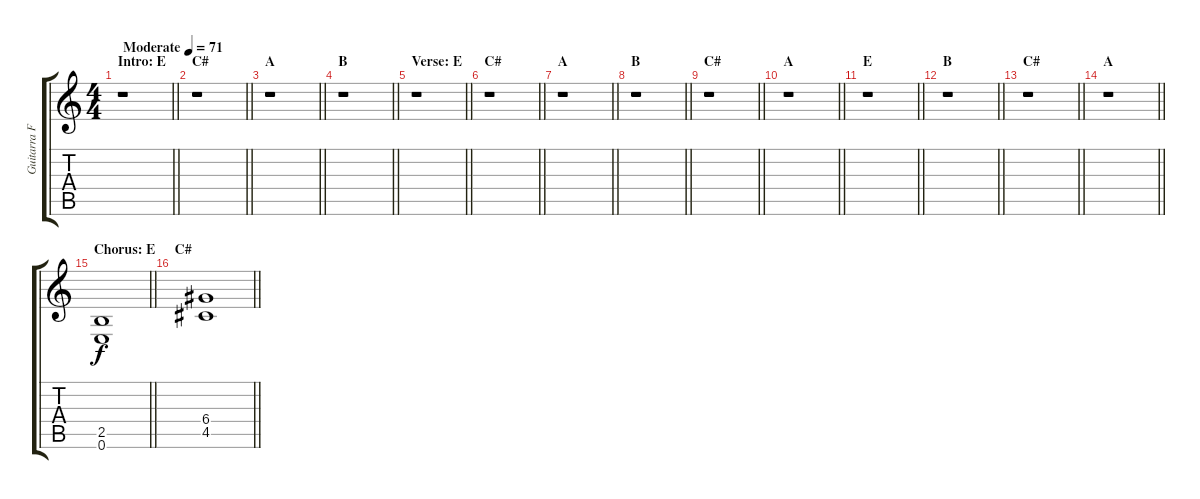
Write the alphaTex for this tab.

\track ("Guitarra Fondo" "Guitarra F") {instrument distortionguitar}
\staff {score tabs}
\tuning (E4 B3 G3 D3 A2 E2) {hide}
\ts (4 4)
\section ("" "Intro: E")
\tempo (71 "Moderate")
\clef g2
\barLineRight lightlight
\ks c
r.1{dy f instrument distortionguitar} |
\section ("" "C#")
\barLineRight lightlight
r.1 |
\section ("" "A")
\barLineRight lightlight
r.1 |
\section ("" "B")
\barLineRight lightlight
r.1 |
\section ("" "Verse: E")
\barLineRight lightlight
r.1 |
\section ("" "C#")
\barLineRight lightlight
r.1 |
\section ("" "A")
\barLineRight lightlight
r.1 |
\section ("" "B")
\barLineRight lightlight
r.1 |
\section ("" "C#")
\barLineRight lightlight
r.1 |
\section ("" "A")
\barLineRight lightlight
r.1 |
\section ("" "E")
\barLineRight lightlight
r.1 |
\section ("" "B")
\barLineRight lightlight
r.1 |
\section ("" "C#")
\barLineRight lightlight
r.1 |
\section ("" "A")
\barLineRight lightlight
r.1 |
\section ("" "Chorus: E")
\barLineRight lightlight
(2.5 0.6).1 |
\section ("" "C#")
\barLineRight lightlight
(6.4 4.5).1
